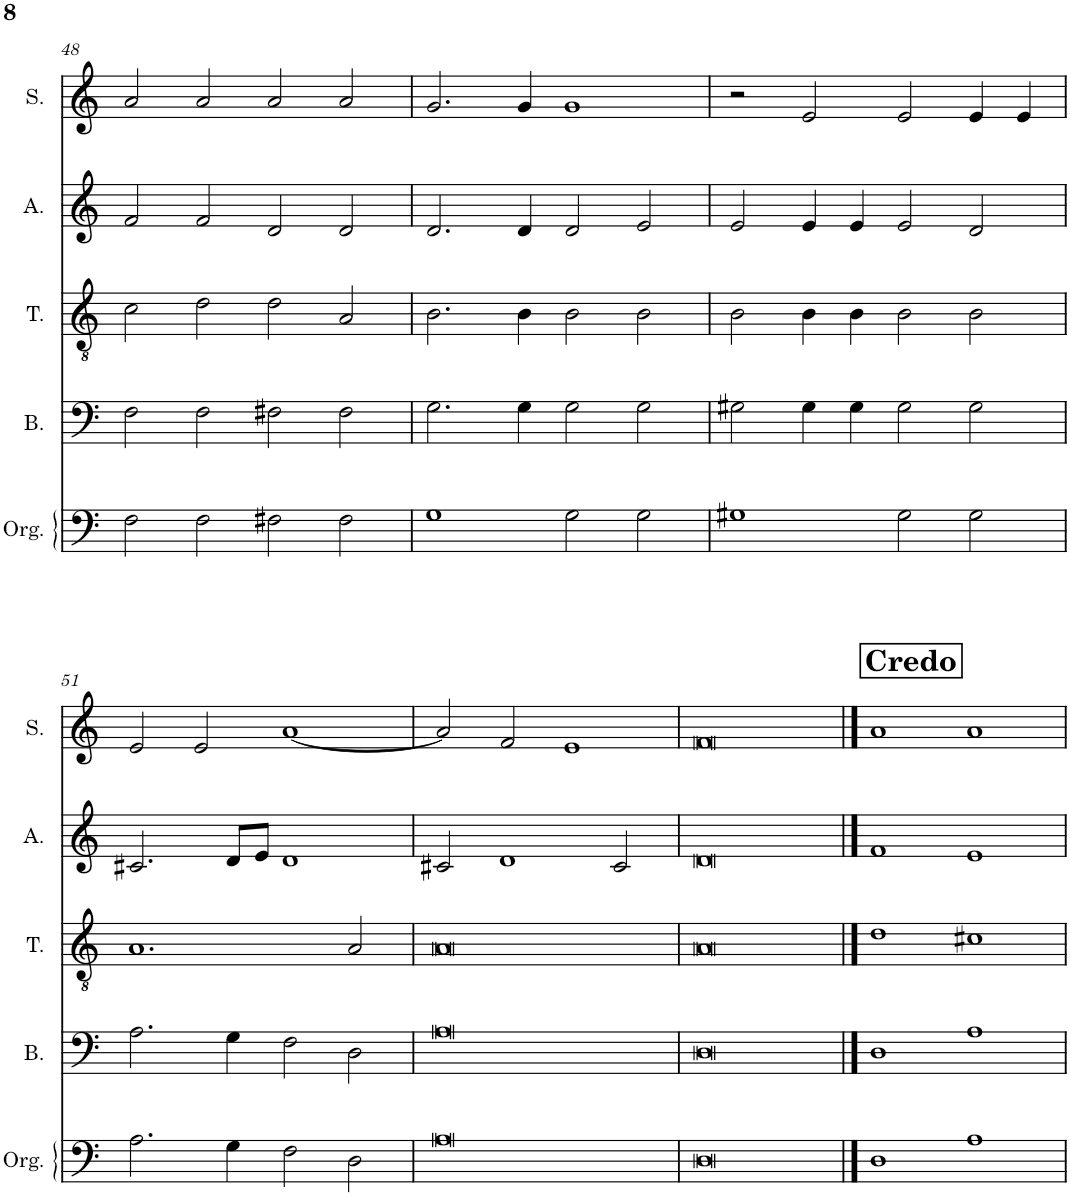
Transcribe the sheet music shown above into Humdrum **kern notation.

**kern	**kern	**kern	**kern	**kern
*part5	*part4	*part3	*part2	*part1
*staff5	*staff4	*staff3	*staff2	*staff1
*I"Orgue	*I"Basse	*I"Tenor	*I"Alto	*I"Soprano
*I'Org.	*I'B.	*I'T.	*I'A.	*I'S.
!!LO:PB:g=z
*clefF4	*clefF4	*clefGv2	*clefG2	*clefG2
*k[]	*k[]	*k[]	*k[]	*k[]
*M4/2	*M4/2	*M4/2	*M4/2	*M4/2
=48	=48	=48	=48	=48
2F\	2F\	2c\	2f/	2a/
2F\	2F\	2d\	2f/	2a/
2F#X\	2F#X\	2d\	2d/	2a/
2F#\	2F#\	2A/	2d/	2a/
=49	=49	=49	=49	=49
1G	2.G\	2.B\	2.d/	2.g/
.	4G\	4B\	4d/	4g/
2G\	2G\	2B\	2d/	1g
2G\	2G\	2B\	2e/	.
=50	=50	=50	=50	=50
1G#X	2G#X\	2B\	2e/	2r
.	4G#\	4B\	4e/	2e/
.	4G#\	4B\	4e/	.
2G#\	2G#\	2B\	2e/	2e/
2G#\	2G#\	2B\	2d/	4e/
.	.	.	.	4e/
!!LO:LB:g=z
=51	=51	=51	=51	=51
2.A\	2.A\	1.A	2.c#X/	2e/
.	.	.	.	2e/
4G\	4G\	.	8d/L	.
.	.	.	8e/J	.
2F\	2F\	.	1d	[1a
2D\	2D\	2A/	.	.
=52	=52	=52	=52	=52
0A	0A	0A	2c#X/	2a/]
.	.	.	1d	2f/
.	.	.	.	1e
.	.	.	2c#/	.
=53	=53	=53	=53	=53
0D	0D	0A	0d	0f
!!LO:REH:place=s1:a:B:cj:fs=14:t=Credo
==54	==54	==54	==54	==54
1D	1D	1d	1f	1a
1A	1A	1c#X	1e	1a
=	=	=	=	=
*-	*-	*-	*-	*-
